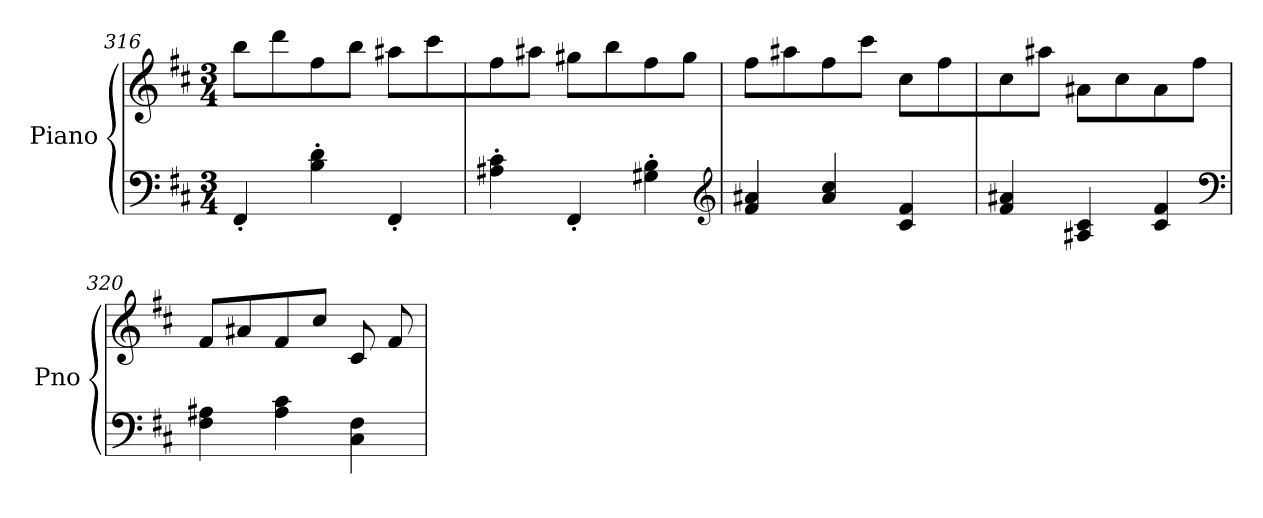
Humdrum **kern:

**kern	**kern
*part1	*part1
*staff2	*staff1
*I"Piano	*
*I'Pno	*
*clefF4	*clefG2
*k[f#c#]	*k[f#c#]
*D:	*D:
*M3/4	*M3/4
=316	=316
4FF#'/	8bb\L
.	8ddd\
4B\' 4d\'	8ff#\
.	8bb\J
4FF#'/	8aa#X\L
.	8ccc#\
=317	=317
4A#X\' 4c#\'	8ff#\
.	8aa#X\J
4FF#'/	8gg#X\L
.	8bb\
4G#X\' 4B\'	8ff#\
.	8gg#\J
*clefG2	*
=318	=318
4f#/ 4a#X/	8ff#\L
.	8aa#X\
4a#/ 4cc#/	8ff#\
.	8ccc#\J
4c#/ 4f#/	8cc#\L
.	8ff#\
=319	=319
4f#/ 4a#X/	8cc#\
.	8aa#X\J
4A#X/ 4c#/	8a#X\L
.	8cc#\
4c#/ 4f#/	8a#\
.	8ff#\J
*clefF4	*
=320	=320
4F#\ 4A#X\	8f#/L
.	8a#X/
4A#\ 4c#\	8f#/
.	8cc#/J
4C#\ 4F#\	8c#/L
.	8f#/
=	=
*-	*-
